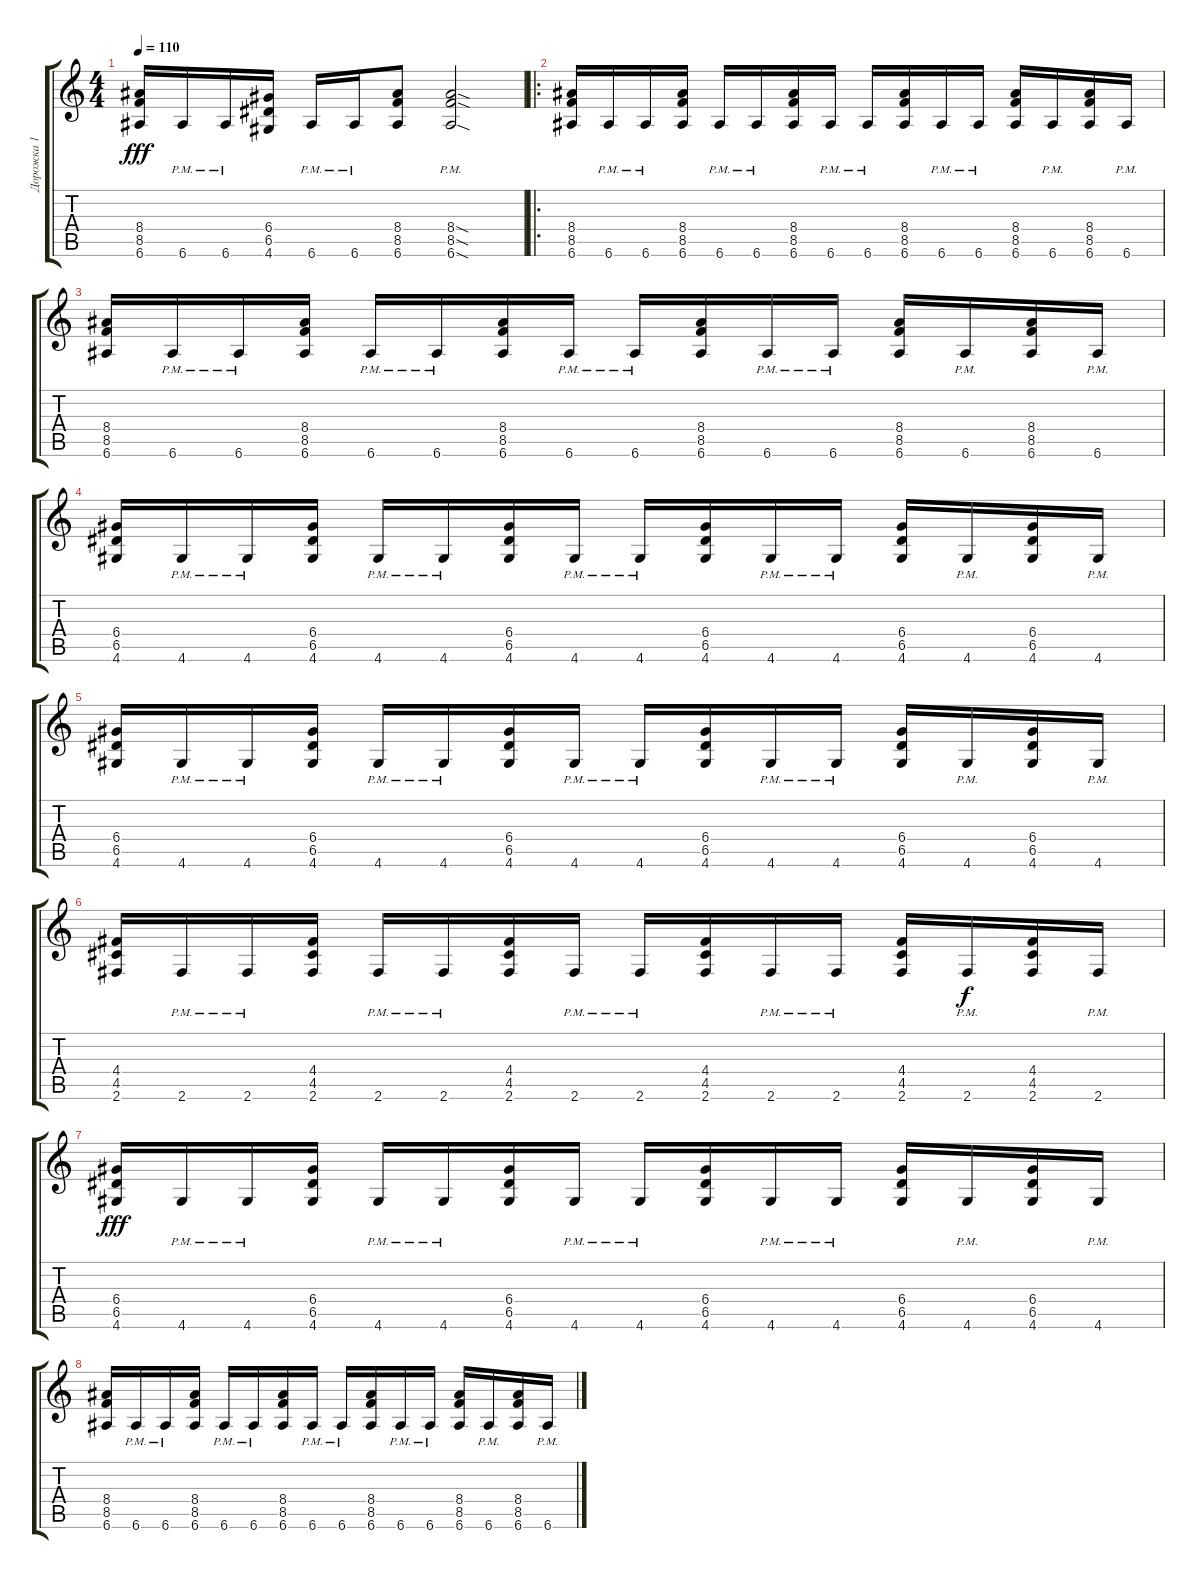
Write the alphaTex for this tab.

\track ("Дорожка 1" "Дорожка 1") {instrument distortionguitar}
\staff {score tabs}
\tuning (E4 B3 G3 D3 A2 E2) {hide}
\ts (4 4)
\tempo 110
\clef g2
\ks c
(8.4 8.5 6.6).16{dy fff} 6.6{pm}.16 6.6{pm}.16 (6.4 6.5 4.6).16 6.6{pm}.16 6.6{pm}.16 (8.4 8.5 6.6).8 (8.4{sod} 8.5{sod} 6.6{sod pm}).2 |
\ro
(8.4 8.5 6.6).16{balance 0} 6.6{pm}.16 6.6{pm}.16 (8.4 8.5 6.6).16 6.6{pm}.16 6.6{pm}.16 (8.4 8.5 6.6).16 6.6{pm}.16 6.6{pm}.16 (8.4 8.5 6.6).16 6.6{pm}.16 6.6{pm}.16 (8.4 8.5 6.6).16 6.6{pm}.16 (8.4 8.5 6.6).16 6.6{pm}.16 |
(8.4 8.5 6.6).16 6.6{pm}.16 6.6{pm}.16 (8.4 8.5 6.6).16 6.6{pm}.16 6.6{pm}.16 (8.4 8.5 6.6).16 6.6{pm}.16 6.6{pm}.16 (8.4 8.5 6.6).16 6.6{pm}.16 6.6{pm}.16 (8.4 8.5 6.6).16 6.6{pm}.16 (8.4 8.5 6.6).16 6.6{pm}.16 |
(6.4 6.5 4.6).16 4.6{pm}.16 4.6{pm}.16 (6.4 6.5 4.6).16 4.6{pm}.16 4.6{pm}.16 (6.4 6.5 4.6).16 4.6{pm}.16 4.6{pm}.16 (6.4 6.5 4.6).16 4.6{pm}.16 4.6{pm}.16 (6.4 6.5 4.6).16 4.6{pm}.16 (6.4 6.5 4.6).16 4.6{pm}.16 |
(6.4 6.5 4.6).16 4.6{pm}.16 4.6{pm}.16 (6.4 6.5 4.6).16 4.6{pm}.16 4.6{pm}.16 (6.4 6.5 4.6).16 4.6{pm}.16 4.6{pm}.16 (6.4 6.5 4.6).16 4.6{pm}.16 4.6{pm}.16 (6.4 6.5 4.6).16 4.6{pm}.16 (6.4 6.5 4.6).16 4.6{pm}.16 |
(4.4 4.5 2.6).16 2.6{pm}.16 2.6{pm}.16 (4.4 4.5 2.6).16 2.6{pm}.16 2.6{pm}.16 (4.4 4.5 2.6).16 2.6{pm}.16 2.6{pm}.16 (4.4 4.5 2.6).16 2.6{pm}.16 2.6{pm}.16 (4.4 4.5 2.6).16 2.6{pm}.16{dy f} (4.4 4.5 2.6).16 2.6{pm}.16 |
(6.4 6.5 4.6).16{dy fff} 4.6{pm}.16 4.6{pm}.16 (6.4 6.5 4.6).16 4.6{pm}.16 4.6{pm}.16 (6.4 6.5 4.6).16 4.6{pm}.16 4.6{pm}.16 (6.4 6.5 4.6).16 4.6{pm}.16 4.6{pm}.16 (6.4 6.5 4.6).16 4.6{pm}.16 (6.4 6.5 4.6).16 4.6{pm}.16 |
(8.4 8.5 6.6).16 6.6{pm}.16 6.6{pm}.16 (8.4 8.5 6.6).16 6.6{pm}.16 6.6{pm}.16 (8.4 8.5 6.6).16 6.6{pm}.16 6.6{pm}.16 (8.4 8.5 6.6).16 6.6{pm}.16 6.6{pm}.16 (8.4 8.5 6.6).16 6.6{pm}.16 (8.4 8.5 6.6).16 6.6{pm}.16
